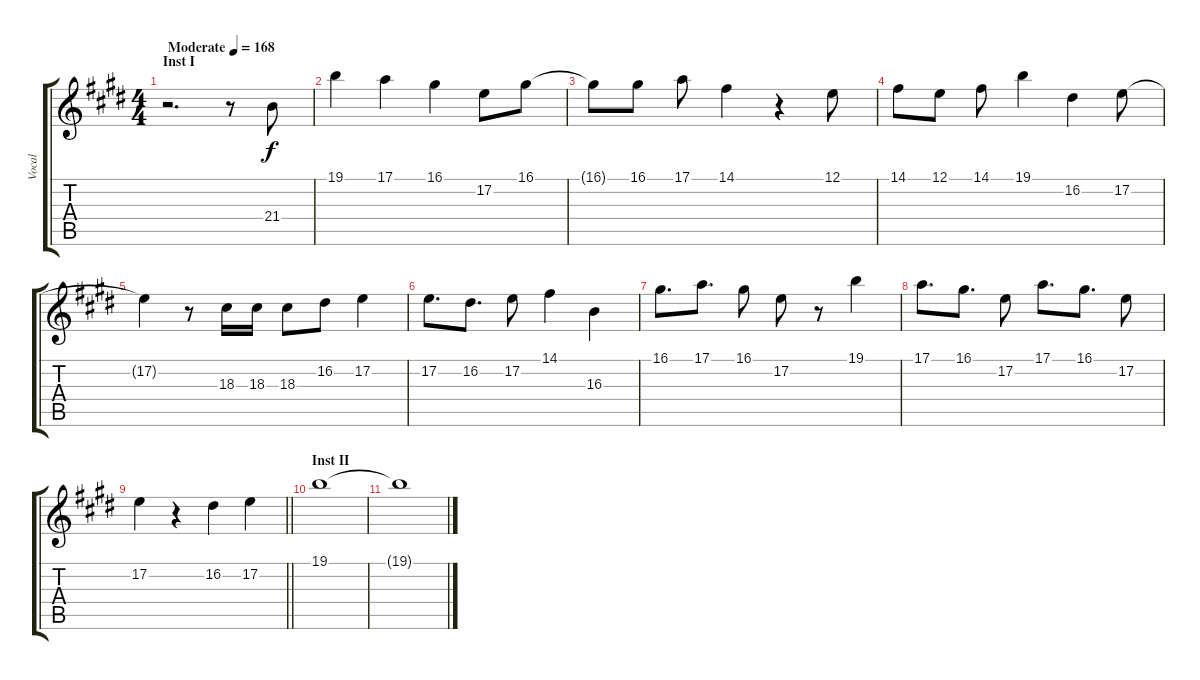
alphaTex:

\track ("Vocal" "Vocal") {mute instrument altosax}
\staff {score tabs}
\tuning (E4 B3 G3 D3 A2 E2) {hide}
\ts (4 4)
\section ("" "Inst I")
\tempo (168 "Moderate")
\clef g2
\ks e
r.2{d dy f instrument altosax} r.8 21.4.8 |
19.1.4 17.1.4 16.1.4 17.2.8 16.1.8 |
16.1{t}.8 16.1.8 17.1.8 14.1.4 r.4 12.1.8 |
14.1.8 12.1.8 14.1.8 19.1.4 16.2.4 17.2.8 |
17.2{t}.4 r.8 18.3.16 18.3.16 18.3.8 16.2.8 17.2.4 |
17.2.8{d} 16.2.8{d} 17.2.8 14.1.4 16.3.4 |
16.1.8{d} 17.1.8{d} 16.1.8 17.2.8 r.8 19.1.4 |
17.1.8{d} 16.1.8{d} 17.2.8 17.1.8{d} 16.1.8{d} 17.2.8 |
\barLineRight lightlight
17.2.4 r.4 16.2.4 17.2.4 |
\section ("" "Inst II")
19.1.1 |
19.1{t}.1
